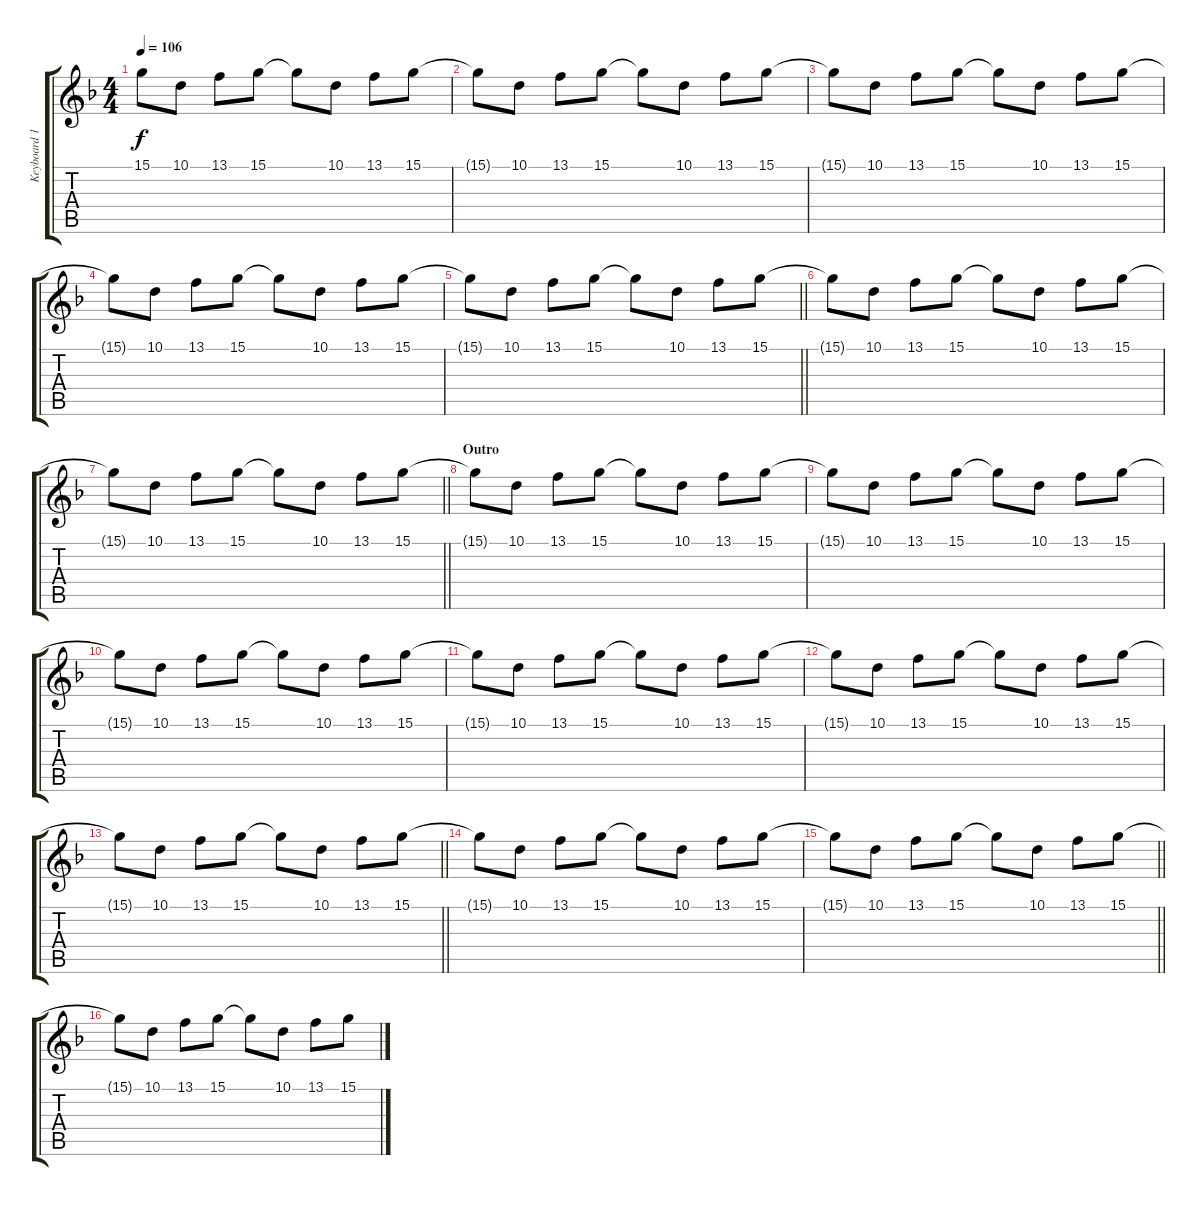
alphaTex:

\track ("Keyboard 1" "Keyboard 1") {instrument synthstrings1}
\staff {score tabs}
\tuning (E4 B3 G3 D3 A2 E2) {hide}
\ts (4 4)
\tempo 106
\clef g2
\ks dminor
15.1{t}.8{dy f} 10.1.8 13.1.8 15.1.8 15.1{t}.8 10.1.8 13.1.8 15.1.8 |
15.1{t}.8 10.1.8 13.1.8 15.1.8 15.1{t}.8 10.1.8 13.1.8 15.1.8 |
15.1{t}.8 10.1.8 13.1.8 15.1.8 15.1{t}.8 10.1.8 13.1.8 15.1.8 |
15.1{t}.8 10.1.8 13.1.8 15.1.8 15.1{t}.8 10.1.8 13.1.8 15.1.8 |
\barLineRight lightlight
15.1{t}.8 10.1.8 13.1.8 15.1.8 15.1{t}.8 10.1.8 13.1.8 15.1.8 |
15.1{t}.8 10.1.8 13.1.8 15.1.8 15.1{t}.8 10.1.8 13.1.8 15.1.8 |
\barLineRight lightlight
15.1{t}.8 10.1.8 13.1.8 15.1.8 15.1{t}.8 10.1.8 13.1.8 15.1.8 |
\section ("" "Outro")
15.1{t}.8 10.1.8 13.1.8 15.1.8 15.1{t}.8 10.1.8 13.1.8 15.1.8 |
15.1{t}.8 10.1.8 13.1.8 15.1.8 15.1{t}.8 10.1.8 13.1.8 15.1.8 |
15.1{t}.8 10.1.8 13.1.8 15.1.8 15.1{t}.8 10.1.8 13.1.8 15.1.8 |
15.1{t}.8 10.1.8 13.1.8 15.1.8 15.1{t}.8 10.1.8 13.1.8 15.1.8 |
15.1{t}.8 10.1.8 13.1.8 15.1.8 15.1{t}.8 10.1.8 13.1.8 15.1.8 |
\barLineRight lightlight
15.1{t}.8 10.1.8 13.1.8 15.1.8 15.1{t}.8 10.1.8 13.1.8 15.1.8 |
15.1{t}.8 10.1.8 13.1.8 15.1.8 15.1{t}.8 10.1.8 13.1.8 15.1.8 |
\barLineRight lightlight
15.1{t}.8 10.1.8 13.1.8 15.1.8 15.1{t}.8 10.1.8 13.1.8 15.1.8 |
15.1{t}.8 10.1.8 13.1.8 15.1.8 15.1{t}.8 10.1.8 13.1.8 15.1.8
